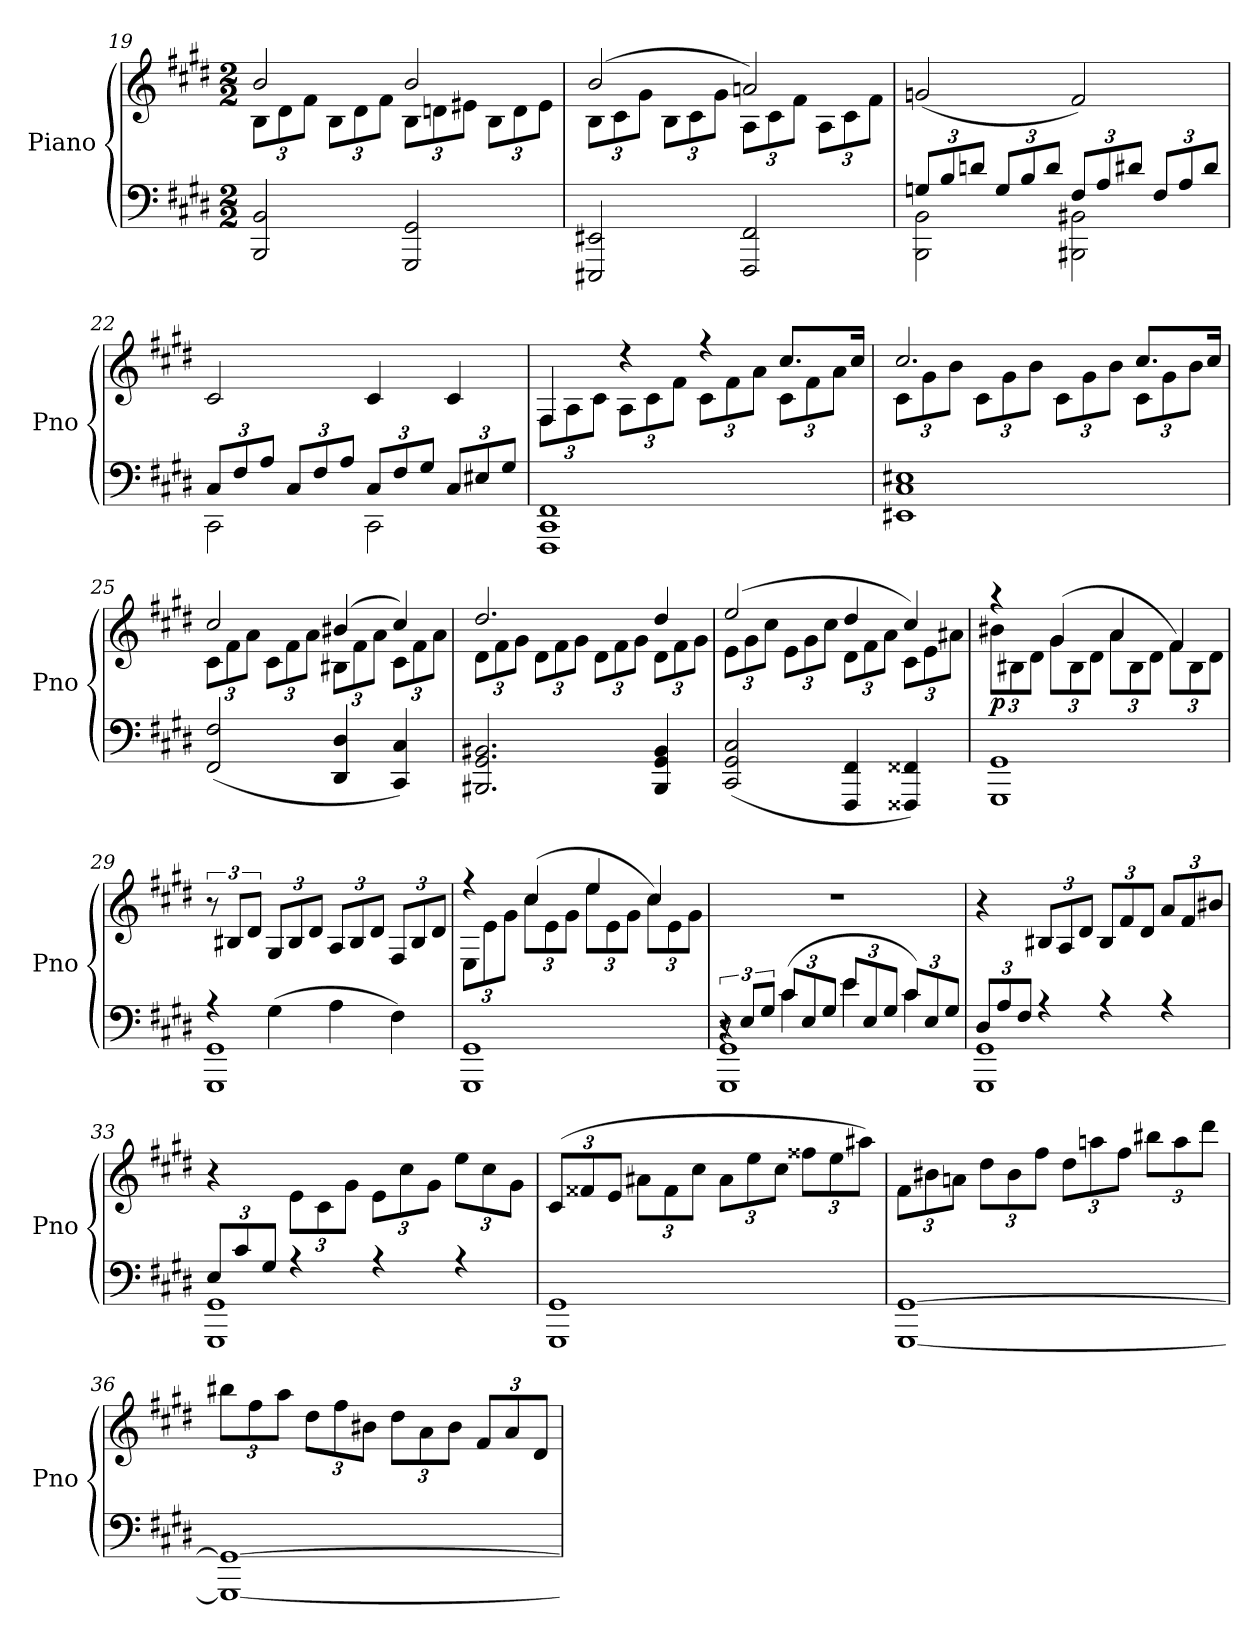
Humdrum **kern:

**kern	**kern	**dynam
*part1	*part1	*part1
*staff2	*staff1	*staff1/2
*I"Piano	*	*
*I'Pno	*	*
*clefF4	*clefG2	*
*k[f#c#g#d#]	*k[f#c#g#d#]	*
*M2/2	*M2/2	*
=19	=19	=19
*	*^	*
2BBB/ 2BB/	2b/	12B\L	.
.	.	12d#\	.
.	.	12f#\J	.
.	.	12B\L	.
.	.	12d#\	.
.	.	12f#\J	.
2GGG#/ 2GG#/	2b/	12B\L	.
.	.	12dn\	.
.	.	12e#X\J	.
.	.	12B\L	.
.	.	12d\	.
.	.	12e#\J	.
=20	=20	=20	=20
2EEE#X/ 2EE#X/	(2b/	12B\L	.
.	.	12c#\	.
.	.	12g#\J	.
.	.	12B\L	.
.	.	12c#\	.
.	.	12g#\J	.
2FFF#/ 2FF#/	2an/)	12A\L	.
.	.	12c#\	.
.	.	12f#\J	.
.	.	12A\L	.
.	.	12c#\	.
.	.	12f#\J	.
*	*v	*v	*
=21	=21	=21
*^	*	*
12Gn/L	2BBB\ 2BB\	(2gn/	.
12B/	.	.	.
12dn/J	.	.	.
12G/L	.	.	.
12B/	.	.	.
12d/J	.	.	.
12F#/L	2BBB#X\ 2BB#X\	2f#/)	.
12A/	.	.	.
12d#X/J	.	.	.
12F#/L	.	.	.
12A/	.	.	.
12d#/J	.	.	.
=22	=22	=22	=22
12C#/L	2CC#\	2c#/	.
12F#/	.	.	.
12A/J	.	.	.
12C#/L	.	.	.
12F#/	.	.	.
12A/J	.	.	.
12C#/L	2CC#\	4c#/	.
12F#/	.	.	.
12G#/J	.	.	.
12C#/L	.	4c#/	.
12E#X/	.	.	.
12G#/J	.	.	.
*v	*v	*	*
=23	=23	=23
*	*^	*
1FFF# 1CC# 1FF#	4F#/	12F#\L	.
.	.	12A\	.
.	.	12c#\J	.
.	4r	12A\L	.
.	.	12c#\	.
.	.	12f#\J	.
.	4r	12c#\L	.
.	.	12f#\	.
.	.	12a\J	.
.	8.cc#/L	12c#\L	.
.	.	12f#\	.
.	.	12a\J	.
.	16cc#/Jk	.	.
=24	=24	=24	=24
1EE#X 1C# 1E#X	2.cc#/	12c#\L	.
.	.	12g#\	.
.	.	12b\J	.
.	.	12c#\L	.
.	.	12g#\	.
.	.	12b\J	.
.	.	12c#\L	.
.	.	12g#\	.
.	.	12b\J	.
.	8.cc#/L	12c#\L	.
.	.	12g#\	.
.	.	12b\J	.
.	16cc#/Jk	.	.
=25	=25	=25	=25
(2FF#/ 2F#/	2cc#/	12c#\L	.
.	.	12f#\	.
.	.	12a\J	.
.	.	12c#\L	.
.	.	12f#\	.
.	.	12a\J	.
4DD#/ 4D#/	(4b#X/	12B#X\L	.
.	.	12f#\	.
.	.	12a\J	.
4CC#/ 4C#/)	4cc#/)	12c#\L	.
.	.	12f#\	.
.	.	12a\J	.
=26	=26	=26	=26
2.BBB#X/ 2.GG#/ 2.BB#X/	2.dd#/	12d#\L	.
.	.	12f#\	.
.	.	12g#\J	.
.	.	12d#\L	.
.	.	12f#\	.
.	.	12g#\J	.
.	.	12d#\L	.
.	.	12f#\	.
.	.	12g#\J	.
4BBB#/ 4GG#/ 4BB#/	4dd#/	12d#\L	.
.	.	12f#\	.
.	.	12g#\J	.
=27	=27	=27	=27
(2CC#/ 2GG#/ 2C#/	(2ee/	12e\L	.
.	.	12g#\	.
.	.	12cc#\J	.
.	.	12e\L	.
.	.	12g#\	.
.	.	12cc#\J	.
4FFF#/ 4FF#/	4dd#/	12d#\L	.
.	.	12f#\	.
.	.	12a\J	.
4FFF##X/ 4FF##X/)	4cc#/)	12c#\L	.
.	.	12e\	.
.	.	12a#X\J	.
=28	=28	=28	=28
1GGG# 1GG#	4r	12b#X\L	p
.	.	12B#X\	.
.	.	12d#\J	.
.	(4g#/	12g#\L	.
.	.	12B#\	.
.	.	12d#\J	.
.	4a/	12a\L	.
.	.	12B#\	.
.	.	12d#\J	.
.	4f#/	12f#\L)	.
.	.	12B#\	.
.	.	12d#\J	.
*	*v	*v	*
=29	=29	=29
*^	*	*
4r	1GGG# 1GG#	12r	.
.	.	12B#X/L	.
.	.	12d#/J	.
(4G#\	.	12G#/L	.
.	.	12B#/	.
.	.	12d#/J	.
4A\	.	12A/L	.
.	.	12B#/	.
.	.	12d#/J	.
4F#\)	.	12F#/L	.
.	.	12B#/	.
.	.	12d#/J	.
*v	*v	*	*
=30	=30	=30
*	*^	*
1GGG# 1GG#	4r	12E\L	.
.	.	12e\	.
.	.	12g#\J	.
.	(4cc#/	12cc#\L	.
.	.	12e\	.
.	.	12g#\J	.
.	4ee/	12ee\L	.
.	.	12e\	.
.	.	12g#\J	.
.	4cc#/	12cc#\L)	.
.	.	12e\	.
.	.	12g#\J	.
*	*v	*v	*
=31	=31	=31
*^	*	*
*	*^	*	*
4r	12r	1GGG# 1GG#	1r	.
.	12E/L	.	.	.
.	12G#/J	.	.	.
(4c#\	12c#/L	.	.	.
.	12E/	.	.	.
.	12G#/J	.	.	.
4e\	12e/L	.	.	.
.	12E/	.	.	.
.	12G#/J	.	.	.
4c#\	12c#/L)	.	.	.
.	12E/	.	.	.
.	12G#/J	.	.	.
*	*v	*v	*	*
=32	=32	=32	=32
12D#/L	1GGG# 1GG#	4r	.
12A/	.	.	.
12F#/J	.	.	.
4r	.	12B#X/L	.
.	.	12A/	.
.	.	12d#/J	.
4r	.	12B#/L	.
.	.	12f#/	.
.	.	12d#/J	.
4r	.	12a/L	.
.	.	12f#/	.
.	.	12b#X/J	.
=33	=33	=33	=33
12E/L	1GGG# 1GG#	4r	.
12c#/	.	.	.
12G#/J	.	.	.
4r	.	12e\L	.
.	.	12c#\	.
.	.	12g#\J	.
4r	.	12e\L	.
.	.	12cc#\	.
.	.	12g#\J	.
4r	.	12ee\L	.
.	.	12cc#\	.
.	.	12g#\J	.
*v	*v	*	*
=34	=34	=34
1GGG# 1GG#	(12c#/L	.
.	12f##X/	.
.	12e/J	.
.	12a#X\L	.
.	12f##\	.
.	12cc#\J	.
.	12a#\L	.
.	12ee\	.
.	12cc#\J	.
.	12ff##X\L	.
.	12ee\	.
.	12aa#X\J)	.
=35	=35	=35
[1GGG# [1GG#	12f#\L	.
.	12b#X\	.
.	12an\J	.
.	12dd#\L	.
.	12b#\	.
.	12ff#\J	.
.	12dd#\L	.
.	12aan\	.
.	12ff#\J	.
.	12bb#X\L	.
.	12aa\	.
.	12ddd#\J	.
=36	=36	=36
1GGG#_ 1GG#_	12bb#X\L	.
.	12ff#\	.
.	12aa\J	.
.	12dd#\L	.
.	12ff#\	.
.	12b#X\J	.
.	12dd#\L	.
.	12a\	.
.	12b#\J	.
.	12f#/L	.
.	12a/	.
.	12d#/J	.
=	=	=
*-	*-	*-
